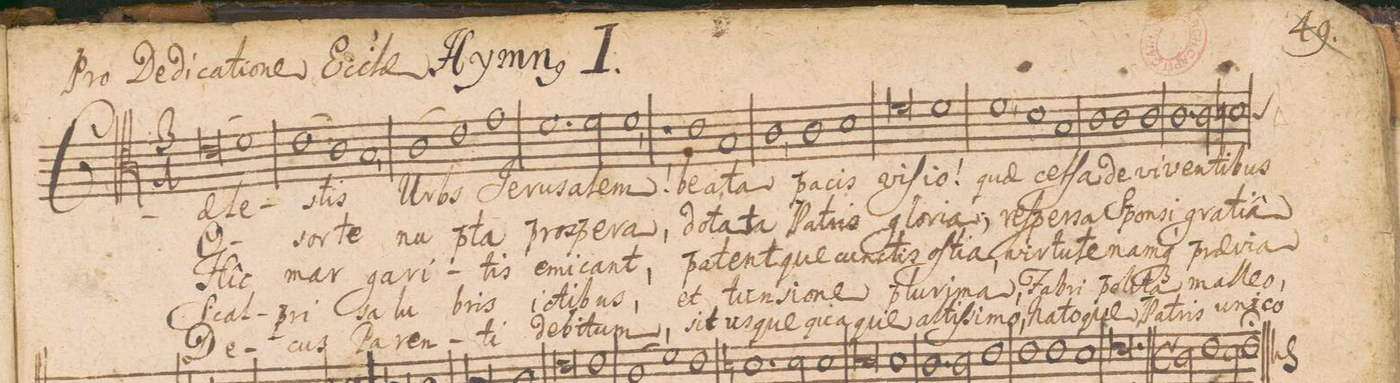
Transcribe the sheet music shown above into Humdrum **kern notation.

**kern	**text	**text	**text	**text	**text
*I"CANTVS.	*	*	*	*	*
*clefC4	*	*	*	*	*
*k[]	*	*	*	*	*
*M3/1	*	*	*	*	*
(0c	Cae-	O	Hîc	Scal-	De-
1d)	.	.	.	.	.
=2	=2	=2	=2	=2	=2
(1c	-le-	sor-	mar-	-pri	-cus
1A)	.	.	.	.	.
1G,	-stis,	-te	-ga-	sa-	Pa-
=3	=3	=3	=3	=3	=3
(1A	Urbs	nu-	-ri-	-lu-	-ren-
1c)	.	.	.	.	.
1e	Je-	-pta	-tis	-bris	-ti
=4	=4	=4	=4	=4	=4
1.d	-ru-	pro-	e-	i-	de-
*2\right	*	*	*	*	*
2d\	-sa-	-spe-	-mi-	-cti-	-bi-
1d,	-lem.	-ra,	-cant,	-bus,	-tum,
=5	=5	=5	=5	=5	=5
1r	.	.	.	.	.
1c	be-	do-	pa-	et	sit
1G	-a-	-ta-	-tent-	tun-	us-
=6	=6	=6	=6	=6	=6
1A,	-ta	-ta	-que	-si-	-que-
1A	pa-	Pa-	cun-	-o-	-qua-
1B	-cis	-tris	-ctis	-ne	-que
=7	=7	=7	=7	=7	=7
0d	vi-	glo-	oſ-	plu-	altiſ-
1d	-ſi-	-ri-	-ti-	-ri-	-si-
=8	=8	=8	=8	=8	=8
1d,	-o!	-a;	-a,	-ma,	-mo,
1B	quae	reſ-	vir-	Fa-	na-
1G	cel-	-per-	-tu-	-bri	-to-
=9	=9	=9	=9	=9	=9
1A	-ſa	-sa	-te	po-	-que
1A	de	Spon-	nam-	-li-	Pa-
1A	vi-	-si	-q(ue)	-ta	-tris
=10	=10	=10	=10	=10	=10
1.A	-ven-	gra-	prae-	mal-	u-
2A\	-ti-	-ti-	-vi-	-le-	-ni-
1Bn	-bus	-â	-a	-o,	-co
*custos:A	*	*	*	*	*
=11	=11	=11	=11	=11	=11
*-	*-	*-	*-	*-	*-
